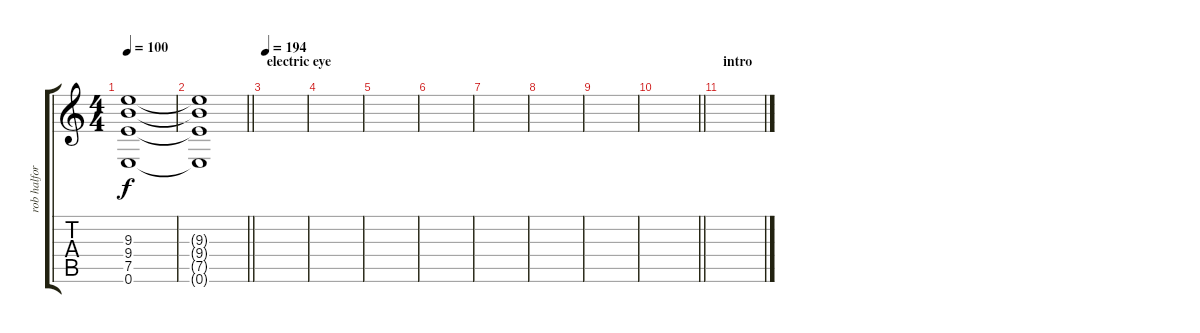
\track ("rob halford" "rob halfor") {instrument distortionguitar}
\staff {score tabs}
\tuning (E4 B3 G3 D3 A2 E2) {hide}
\ts (4 4)
\tempo 100
\clef g2
\ks c
(9.3 9.4 7.5 0.6).1{dy f volume 16} |
\barLineRight lightlight
(9.3{t} 9.4{t} 7.5{t} 0.6{t}).1 |
\section ("" "electric eye")
\tempo 194
|
|
|
|
|
|
|
\barLineRight lightlight
|
\section ("" "intro ")
